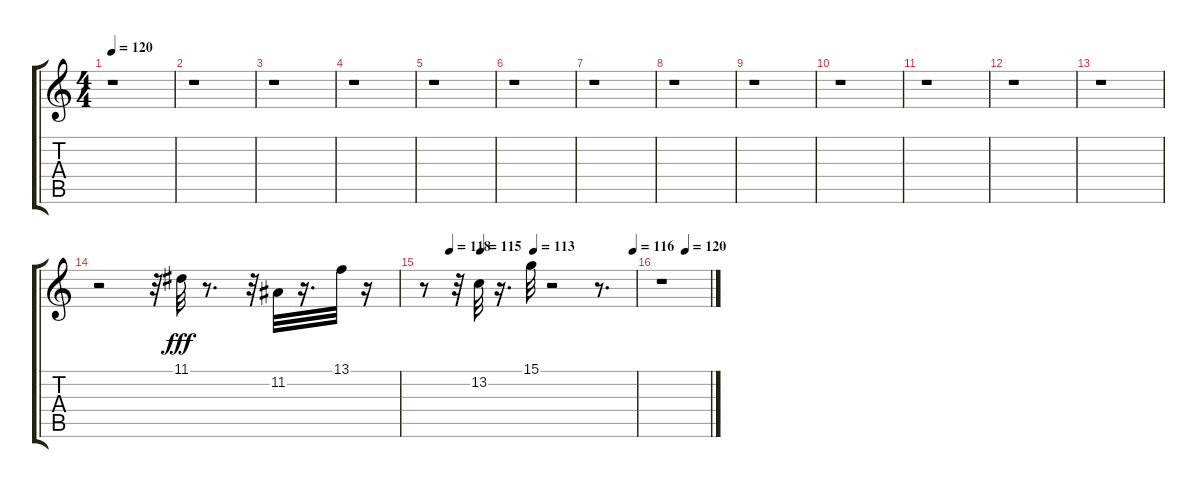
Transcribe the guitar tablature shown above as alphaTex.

\track "" {instrument fx1rain}
\staff {score tabs}
\tuning (E4 B3 G3 D3 A2 E2) {hide}
\ts (4 4)
\tempo 120
\clef g2
\ks c
r.1{dy mf} |
r.1 |
r.1 |
r.1 |
r.1 |
r.1 |
r.1 |
r.1 |
r.1 |
r.1 |
r.1 |
r.1 |
r.1 |
r.2 r.32 11.1.32{dy fff} r.8{d} r.32 11.2.32 r.16{d} 13.1.32 r.16 |
\tempo (118 0.125)
\tempo (115 0.2708333333333333)
\tempo (113 0.5208333333333334)
\tempo (116 0.9895833333333334)
r.8 r.32 13.2.32 r.16{d} 15.1.32 r.2 r.8{d} |
\tempo (120 0.5)
r.1
